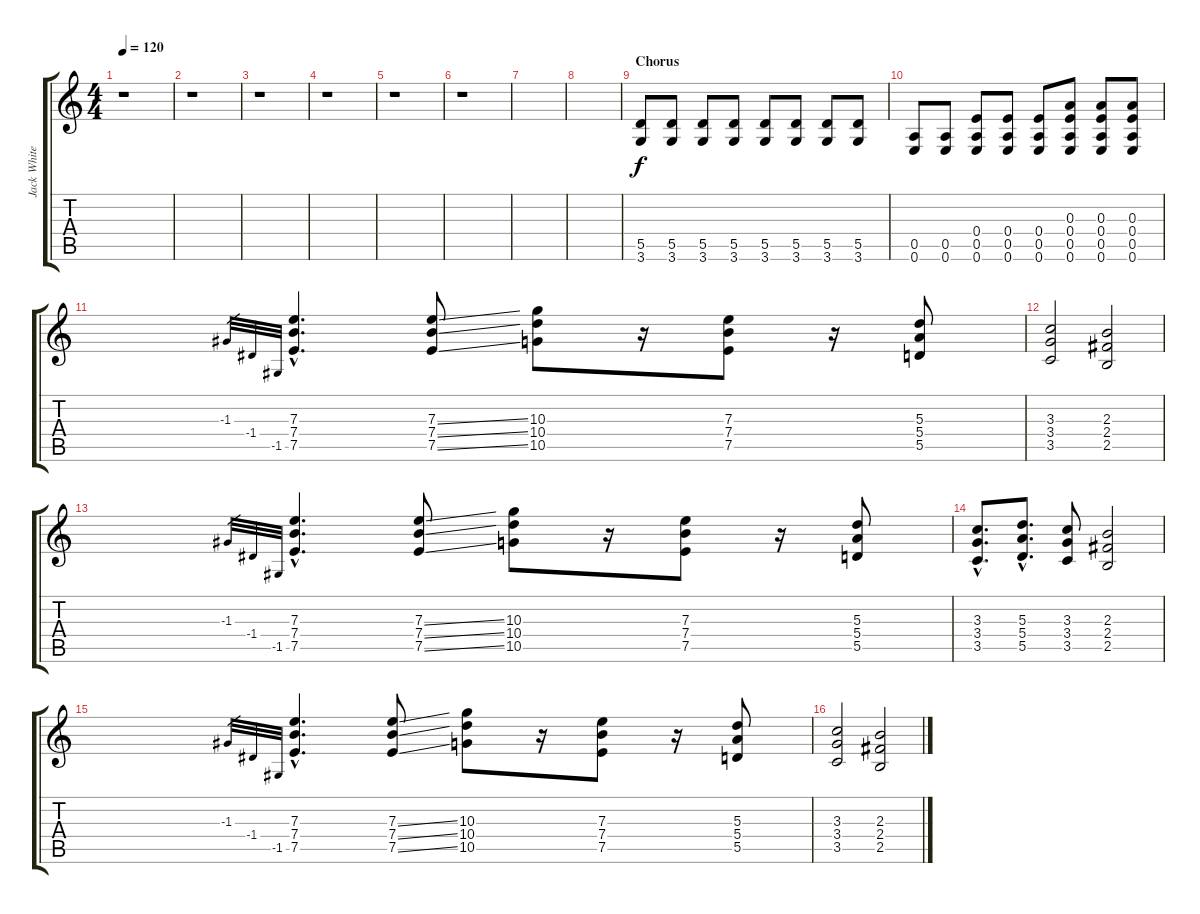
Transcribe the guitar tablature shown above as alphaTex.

\track ("Jack White - Guitar I (Rythm)" "Jack White") {instrument overdrivenguitar}
\staff {score tabs}
\tuning (E4 Db4 A3 E3 A2 E2) {hide}
\ts (4 4)
\tempo 120
\clef g2
\ks c
r.1{dy f} |
r.1 |
r.1 |
r.1 |
r.1 |
r.1 |
|
|
\section ("" "Chorus")
(5.5 3.6).8 (5.5 3.6).8 (5.5 3.6).8 (5.5 3.6).8 (5.5 3.6).8 (5.5 3.6).8 (5.5 3.6).8 (5.5 3.6).8 |
(0.5 0.6).8 (0.5 0.6).8 (0.4 0.5 0.6).8 (0.4 0.5 0.6).8 (0.4 0.5 0.6).8 (0.3 0.4 0.5 0.6).8 (0.3 0.4 0.5 0.6).8 (0.3 0.4 0.5 0.6).8 |
-1.3.32{gr} -1.4.32{gr} -1.5.32{gr} (7.3{hac} 7.4{hac} 7.5{hac}).4{d} (7.3{ss} 7.4{ss} 7.5{ss}).8 (10.3 10.4 10.5).8 r.16 (7.3 7.4 7.5).8 r.16 (5.3 5.4 5.5).8 |
(3.3 3.4 3.5).2 (2.3 2.4 2.5).2 |
-1.3.32{gr} -1.4.32{gr} -1.5.32{gr} (7.3{hac} 7.4{hac} 7.5{hac}).4{d} (7.3{ss} 7.4{ss} 7.5{ss}).8 (10.3 10.4 10.5).8 r.16 (7.3 7.4 7.5).8 r.16 (5.3 5.4 5.5).8 |
(3.3{hac} 3.4{hac} 3.5{hac}).8{d} (5.3{hac} 5.4{hac} 5.5{hac}).8{d} (3.3 3.4 3.5).8 (2.3 2.4 2.5).2 |
-1.3.32{gr} -1.4.32{gr} -1.5.32{gr} (7.3{hac} 7.4{hac} 7.5{hac}).4{d} (7.3{ss} 7.4{ss} 7.5{ss}).8 (10.3 10.4 10.5).8 r.16 (7.3 7.4 7.5).8 r.16 (5.3 5.4 5.5).8 |
(3.3 3.4 3.5).2 (2.3 2.4 2.5).2
